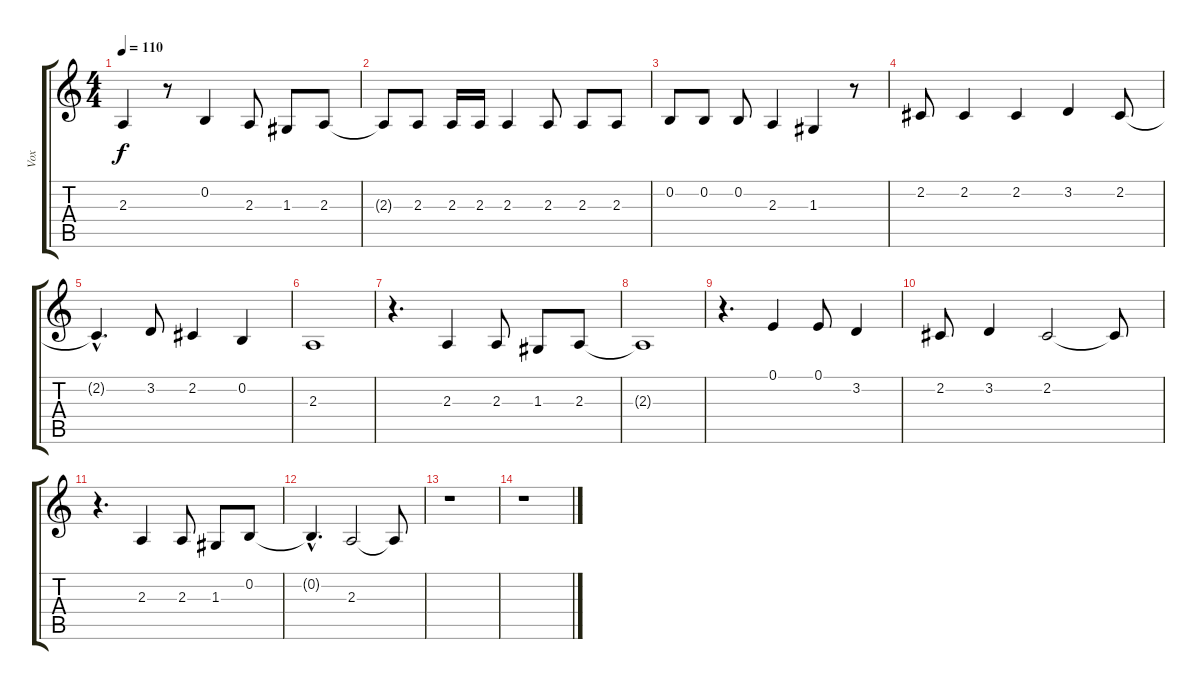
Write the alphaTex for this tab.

\track ("Vox" "Vox") {instrument harmonica}
\staff {score tabs}
\tuning (E4 B3 G3 D3 A2 E2) {hide}
\ts (4 4)
\tempo 110
\clef g2
\ks c
2.3.4{dy f} r.8 0.2.4 2.3.8 1.3.8 2.3.8 |
2.3{t}.8 2.3.8 2.3.16 2.3.16 2.3.4 2.3.8 2.3.8 2.3.8 |
0.2.8 0.2.8 0.2.8 2.3.4 1.3.4 r.8 |
2.2.8 2.2.4 2.2.4 3.2.4 2.2.8 |
2.2{hac t}.4{d} 3.2.8 2.2.4 0.2.4 |
2.3.1 |
r.4{d} 2.3.4 2.3.8 1.3.8 2.3.8 |
2.3{t}.1 |
r.4{d} 0.1.4 0.1.8 3.2.4 |
2.2.8 3.2.4 2.2.2 2.2{t}.8 |
r.4{d} 2.3.4 2.3.8 1.3.8 0.2.8 |
0.2{hac t}.4{d} 2.3.2 2.3{t}.8 |
r.1 |
r.1
